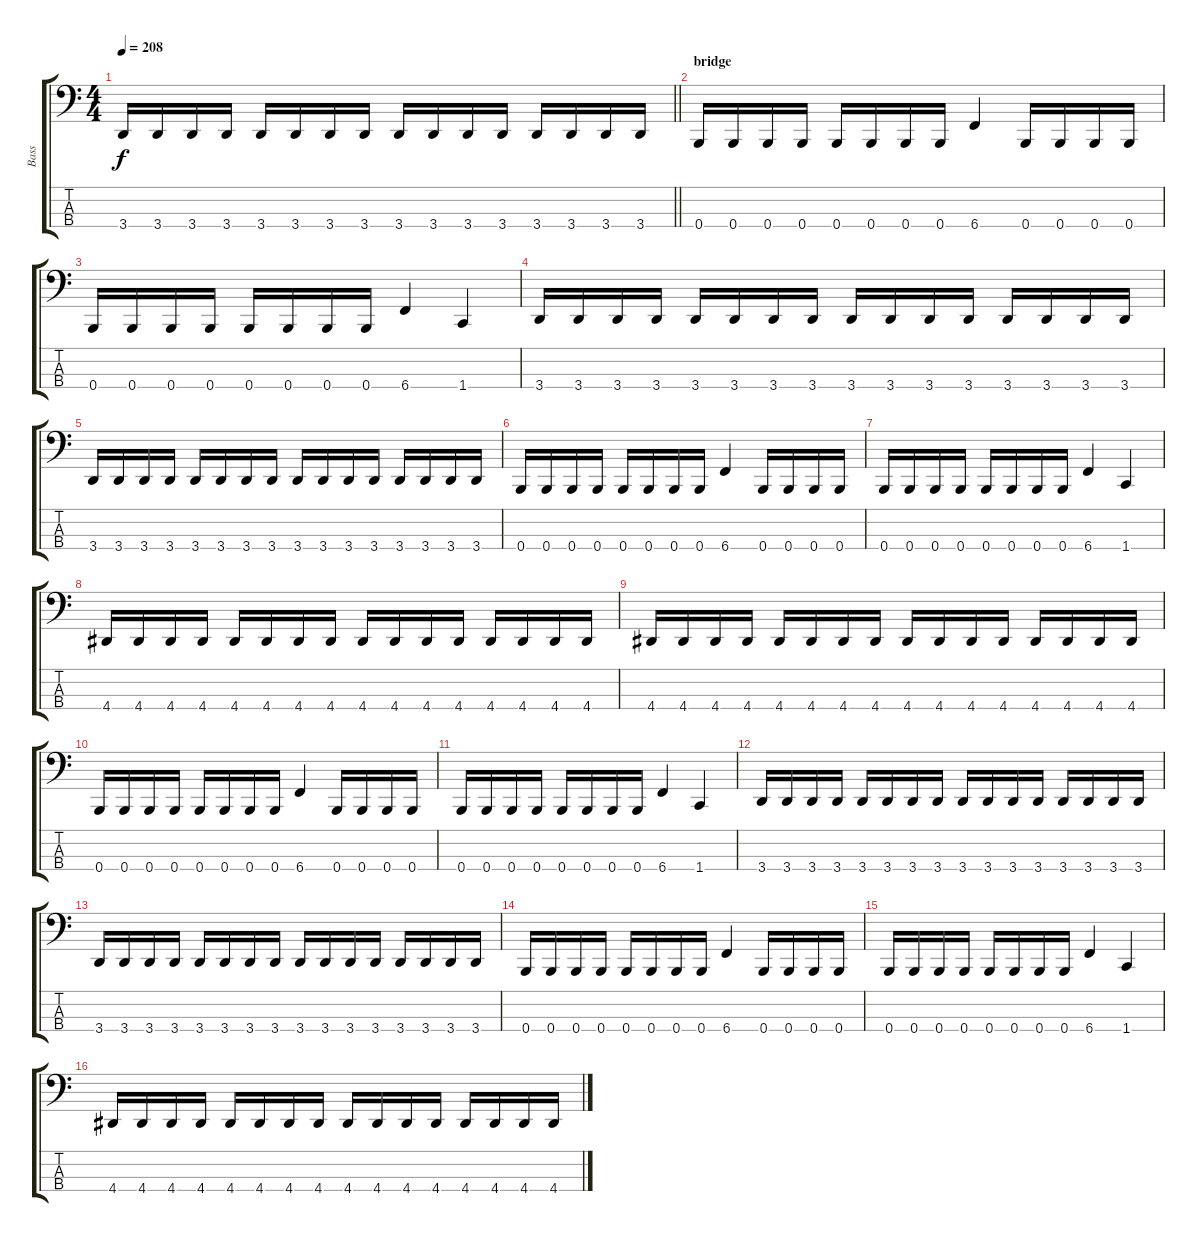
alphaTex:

\track ("Bass" "Bass") {instrument electricbassfinger}
\staff {score tabs}
\tuning (D2 A1 E1 B0) {hide}
\ts (4 4)
\tempo 208
\clef f4
\barLineRight lightlight
\ks c
3.4.16{dy f} 3.4.16 3.4.16 3.4.16 3.4.16 3.4.16 3.4.16 3.4.16 3.4.16 3.4.16 3.4.16 3.4.16 3.4.16 3.4.16 3.4.16 3.4.16 |
\section ("" "bridge")
0.4.16 0.4.16 0.4.16 0.4.16 0.4.16 0.4.16 0.4.16 0.4.16 6.4.4 0.4.16 0.4.16 0.4.16 0.4.16 |
0.4.16 0.4.16 0.4.16 0.4.16 0.4.16 0.4.16 0.4.16 0.4.16 6.4.4 1.4.4 |
3.4.16 3.4.16 3.4.16 3.4.16 3.4.16 3.4.16 3.4.16 3.4.16 3.4.16 3.4.16 3.4.16 3.4.16 3.4.16 3.4.16 3.4.16 3.4.16 |
3.4.16 3.4.16 3.4.16 3.4.16 3.4.16 3.4.16 3.4.16 3.4.16 3.4.16 3.4.16 3.4.16 3.4.16 3.4.16 3.4.16 3.4.16 3.4.16 |
0.4.16 0.4.16 0.4.16 0.4.16 0.4.16 0.4.16 0.4.16 0.4.16 6.4.4 0.4.16 0.4.16 0.4.16 0.4.16 |
0.4.16 0.4.16 0.4.16 0.4.16 0.4.16 0.4.16 0.4.16 0.4.16 6.4.4 1.4.4 |
4.4.16 4.4.16 4.4.16 4.4.16 4.4.16 4.4.16 4.4.16 4.4.16 4.4.16 4.4.16 4.4.16 4.4.16 4.4.16 4.4.16 4.4.16 4.4.16 |
4.4.16 4.4.16 4.4.16 4.4.16 4.4.16 4.4.16 4.4.16 4.4.16 4.4.16 4.4.16 4.4.16 4.4.16 4.4.16 4.4.16 4.4.16 4.4.16 |
0.4.16 0.4.16 0.4.16 0.4.16 0.4.16 0.4.16 0.4.16 0.4.16 6.4.4 0.4.16 0.4.16 0.4.16 0.4.16 |
0.4.16 0.4.16 0.4.16 0.4.16 0.4.16 0.4.16 0.4.16 0.4.16 6.4.4 1.4.4 |
3.4.16 3.4.16 3.4.16 3.4.16 3.4.16 3.4.16 3.4.16 3.4.16 3.4.16 3.4.16 3.4.16 3.4.16 3.4.16 3.4.16 3.4.16 3.4.16 |
3.4.16 3.4.16 3.4.16 3.4.16 3.4.16 3.4.16 3.4.16 3.4.16 3.4.16 3.4.16 3.4.16 3.4.16 3.4.16 3.4.16 3.4.16 3.4.16 |
0.4.16 0.4.16 0.4.16 0.4.16 0.4.16 0.4.16 0.4.16 0.4.16 6.4.4 0.4.16 0.4.16 0.4.16 0.4.16 |
0.4.16 0.4.16 0.4.16 0.4.16 0.4.16 0.4.16 0.4.16 0.4.16 6.4.4 1.4.4 |
4.4.16 4.4.16 4.4.16 4.4.16 4.4.16 4.4.16 4.4.16 4.4.16 4.4.16 4.4.16 4.4.16 4.4.16 4.4.16 4.4.16 4.4.16 4.4.16
